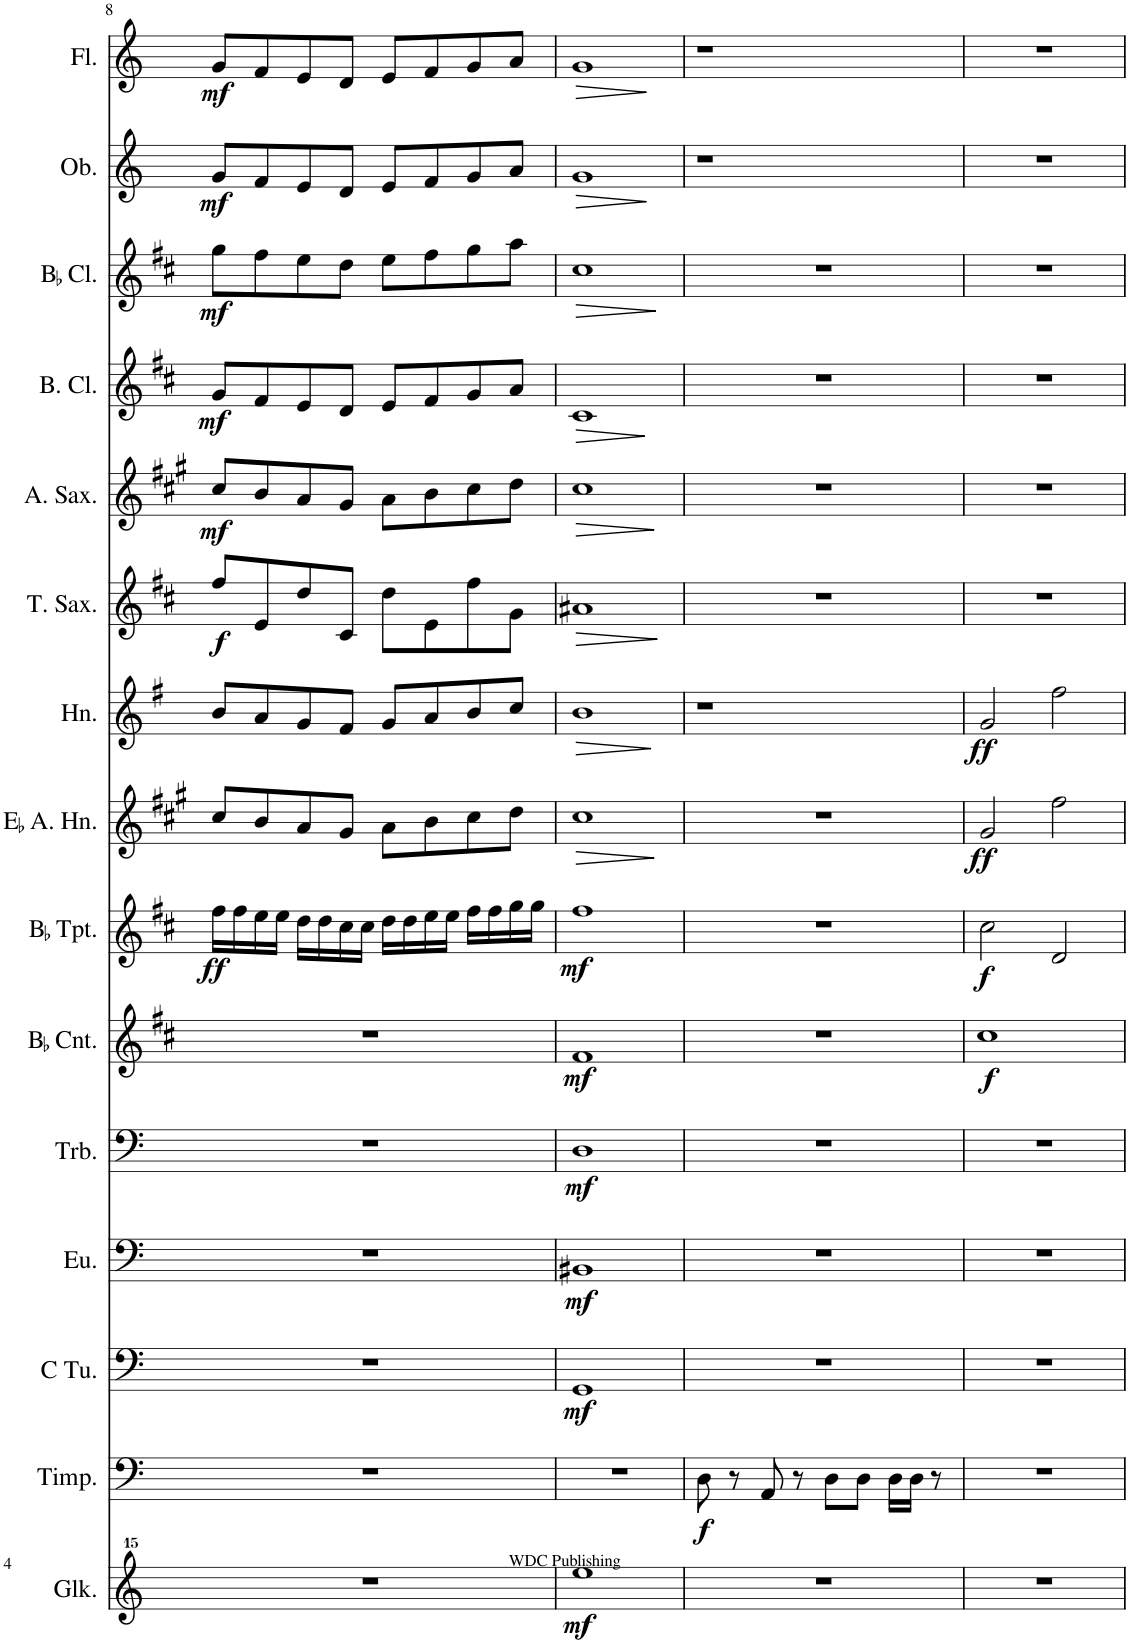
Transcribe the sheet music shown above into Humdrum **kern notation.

**kern	**dynam	**kern	**dynam	**kern	**dynam	**kern	**dynam	**kern	**dynam	**kern	**dynam	**kern	**dynam	**kern	**dynam	**kern	**dynam	**kern	**dynam	**kern	**dynam	**kern	**dynam	**kern	**dynam	**kern	**dynam	**kern	**dynam
*part15	*part15	*part14	*part14	*part13	*part13	*part12	*part12	*part11	*part11	*part10	*part10	*part9	*part9	*part8	*part8	*part7	*part7	*part6	*part6	*part5	*part5	*part4	*part4	*part3	*part3	*part2	*part2	*part1	*part1
*staff15	*staff15	*staff14	*staff14	*staff13	*staff13	*staff12	*staff12	*staff11	*staff11	*staff10	*staff10	*staff9	*staff9	*staff8	*staff8	*staff7	*staff7	*staff6	*staff6	*staff5	*staff5	*staff4	*staff4	*staff3	*staff3	*staff2	*staff2	*staff1	*staff1
*I"Glockenspiel	*	*I"Timpani	*	*I"C Tuba	*	*I"Euphonium	*	*I"Trombone	*	*I"BaccidentalFlat Cornet	*	*I"BaccidentalFlat Trumpet	*	*I"EaccidentalFlat Alto Horn	*	*I"Horn	*	*I"Tenor Saxophone	*	*I"Alto Saxophone	*	*I"Bass Clarinet	*	*I"BaccidentalFlat Clarinet	*	*I"Oboe	*	*I"Flute	*
*I'Glk.	*	*I'Timp.	*	*I'C Tu.	*	*I'Eu.	*	*I'Trb.	*	*I'BaccidentalFlat Cnt.	*	*I'BaccidentalFlat Tpt.	*	*I'EaccidentalFlat A. Hn.	*	*I'Hn.	*	*I'T. Sax.	*	*I'A. Sax.	*	*I'B. Cl.	*	*I'BaccidentalFlat Cl.	*	*I'Ob.	*	*I'Fl.	*
!!LO:PB:g=z
*clefG^^2	*	*clefF4	*	*clefF4	*	*clefF4	*	*clefF4	*	*clefG2	*	*clefG2	*	*clefG2	*	*clefG2	*	*clefG2	*	*clefG2	*	*clefG2	*	*clefG2	*	*clefG2	*	*clefG2	*
*	*	*	*	*	*	*	*	*	*	*Trd1c2	*	*Trd1c2	*	*Trd5c9	*	*Trd4c7	*	*Trd8c14	*	*Trd5c9	*	*Trd8c14	*	*Trd1c2	*	*	*	*	*
*k[]	*	*k[]	*	*k[]	*	*k[]	*	*k[]	*	*k[f#c#]	*	*k[f#c#]	*	*k[f#c#g#]	*	*k[f#]	*	*k[f#c#]	*	*k[f#c#g#]	*	*k[f#c#]	*	*k[f#c#]	*	*k[]	*	*k[]	*
*M4/4	*	*M4/4	*	*M4/4	*	*M4/4	*	*M4/4	*	*M4/4	*	*M4/4	*	*M4/4	*	*M4/4	*	*M4/4	*	*M4/4	*	*M4/4	*	*M4/4	*	*M4/4	*	*M4/4	*
=8	=8	=8	=8	=8	=8	=8	=8	=8	=8	=8	=8	=8	=8	=8	=8	=8	=8	=8	=8	=8	=8	=8	=8	=8	=8	=8	=8	=8	=8
!	!	!	!	!	!	!	!	!	!	!	!	!	!LO:DY:b	!	!	!	!	!	!LO:DY:b	!	!LO:DY:b	!	!LO:DY:b	!	!LO:DY:b	!	!LO:DY:b	!	!LO:DY:b
1r	.	1r	.	1r	.	1r	.	1r	.	1r	.	16ff#\LL	ff	8cc#/L	.	8b/L	.	8ff#/L	f	8cc#/L	mf	8g/L	mf	8gg\L	mf	8g/L	mf	8g/L	mf
.	.	.	.	.	.	.	.	.	.	.	.	16ff#\	.	.	.	.	.	.	.	.	.	.	.	.	.	.	.	.	.
.	.	.	.	.	.	.	.	.	.	.	.	16ee\	.	8b/	.	8a/	.	8e/	.	8b/	.	8f#/	.	8ff#\	.	8f/	.	8f/	.
.	.	.	.	.	.	.	.	.	.	.	.	16ee\JJ	.	.	.	.	.	.	.	.	.	.	.	.	.	.	.	.	.
.	.	.	.	.	.	.	.	.	.	.	.	16dd\LL	.	8a/	.	8g/	.	8dd/	.	8a/	.	8e/	.	8ee\	.	8e/	.	8e/	.
.	.	.	.	.	.	.	.	.	.	.	.	16dd\	.	.	.	.	.	.	.	.	.	.	.	.	.	.	.	.	.
.	.	.	.	.	.	.	.	.	.	.	.	16cc#\	.	8g#/J	.	8f#/J	.	8c#/J	.	8g#/J	.	8d/J	.	8dd\J	.	8d/J	.	8d/J	.
.	.	.	.	.	.	.	.	.	.	.	.	16cc#\JJ	.	.	.	.	.	.	.	.	.	.	.	.	.	.	.	.	.
.	.	.	.	.	.	.	.	.	.	.	.	16dd\LL	.	8a\L	.	8g/L	.	8dd\L	.	8a\L	.	8e/L	.	8ee\L	.	8e/L	.	8e/L	.
.	.	.	.	.	.	.	.	.	.	.	.	16dd\	.	.	.	.	.	.	.	.	.	.	.	.	.	.	.	.	.
.	.	.	.	.	.	.	.	.	.	.	.	16ee\	.	8b\	.	8a/	.	8e\	.	8b\	.	8f#/	.	8ff#\	.	8f/	.	8f/	.
.	.	.	.	.	.	.	.	.	.	.	.	16ee\JJ	.	.	.	.	.	.	.	.	.	.	.	.	.	.	.	.	.
.	.	.	.	.	.	.	.	.	.	.	.	16ff#\LL	.	8cc#\	.	8b/	.	8ff#\	.	8cc#\	.	8g/	.	8gg\	.	8g/	.	8g/	.
.	.	.	.	.	.	.	.	.	.	.	.	16ff#\	.	.	.	.	.	.	.	.	.	.	.	.	.	.	.	.	.
.	.	.	.	.	.	.	.	.	.	.	.	16gg\	.	8dd\J	.	8cc/J	.	8g\J	.	8dd\J	.	8a/J	.	8aa\J	.	8a/J	.	8a/J	.
.	.	.	.	.	.	.	.	.	.	.	.	16gg\JJ	.	.	.	.	.	.	.	.	.	.	.	.	.	.	.	.	.
=9	=9	=9	=9	=9	=9	=9	=9	=9	=9	=9	=9	=9	=9	=9	=9	=9	=9	=9	=9	=9	=9	=9	=9	=9	=9	=9	=9	=9	=9
!	!LO:DY:b	!	!	!	!LO:DY:b	!	!LO:DY:b	!	!LO:DY:b	!	!LO:DY:b	!	!LO:DY:b	!	!LO:HP:b	!	!LO:HP:b	!	!LO:HP:b	!	!LO:HP:b	!	!LO:HP:b	!	!LO:HP:b	!	!LO:HP:b	!	!LO:HP:b
1eeee	mf	1r	.	1GG	mf	1BB#X	mf	1D	mf	1f#	mf	1ff#	mf	1cc#	>	1b	>	1a#X	>	1cc#	>	1c#	>	1cc#	>	1g	>	1g	>
.	.	.	.	.	.	.	.	.	.	.	.	.	.	.	]	.	]	.	]	.	]	.	]	.	]	.	]	.	]
=10	=10	=10	=10	=10	=10	=10	=10	=10	=10	=10	=10	=10	=10	=10	=10	=10	=10	=10	=10	=10	=10	=10	=10	=10	=10	=10	=10	=10	=10
!	!	!	!LO:DY:b	!	!	!	!	!	!	!	!	!	!	!	!	!	!	!	!	!	!	!	!	!	!	!	!	!	!
1r	.	8D\	f	1r	.	1r	.	1r	.	1r	.	1r	.	1r	.	1r	.	1r	.	1r	.	1r	.	1r	.	1r	.	1r	.
.	.	8r	.	.	.	.	.	.	.	.	.	.	.	.	.	.	.	.	.	.	.	.	.	.	.	.	.	.	.
.	.	8AA/	.	.	.	.	.	.	.	.	.	.	.	.	.	.	.	.	.	.	.	.	.	.	.	.	.	.	.
.	.	8r	.	.	.	.	.	.	.	.	.	.	.	.	.	.	.	.	.	.	.	.	.	.	.	.	.	.	.
.	.	8D\L	.	.	.	.	.	.	.	.	.	.	.	.	.	.	.	.	.	.	.	.	.	.	.	.	.	.	.
.	.	8D\J	.	.	.	.	.	.	.	.	.	.	.	.	.	.	.	.	.	.	.	.	.	.	.	.	.	.	.
.	.	16D\LL	.	.	.	.	.	.	.	.	.	.	.	.	.	.	.	.	.	.	.	.	.	.	.	.	.	.	.
.	.	16D\JJ	.	.	.	.	.	.	.	.	.	.	.	.	.	.	.	.	.	.	.	.	.	.	.	.	.	.	.
.	.	8r	.	.	.	.	.	.	.	.	.	.	.	.	.	.	.	.	.	.	.	.	.	.	.	.	.	.	.
=11	=11	=11	=11	=11	=11	=11	=11	=11	=11	=11	=11	=11	=11	=11	=11	=11	=11	=11	=11	=11	=11	=11	=11	=11	=11	=11	=11	=11	=11
!	!	!	!	!	!	!	!	!	!	!	!LO:DY:b	!	!LO:DY:b	!	!LO:DY:b	!	!LO:DY:b	!	!	!	!	!	!	!	!	!	!	!	!
1r	.	1r	.	1r	.	1r	.	1r	.	1cc#	f	2cc#\	f	2g#/	ff	2g/	ff	1r	.	1r	.	1r	.	1r	.	1r	.	1r	.
.	.	.	.	.	.	.	.	.	.	.	.	2d/	.	2ff#\	.	2ff#\	.	.	.	.	.	.	.	.	.	.	.	.	.
=	=	=	=	=	=	=	=	=	=	=	=	=	=	=	=	=	=	=	=	=	=	=	=	=	=	=	=	=	=
*-	*-	*-	*-	*-	*-	*-	*-	*-	*-	*-	*-	*-	*-	*-	*-	*-	*-	*-	*-	*-	*-	*-	*-	*-	*-	*-	*-	*-	*-
